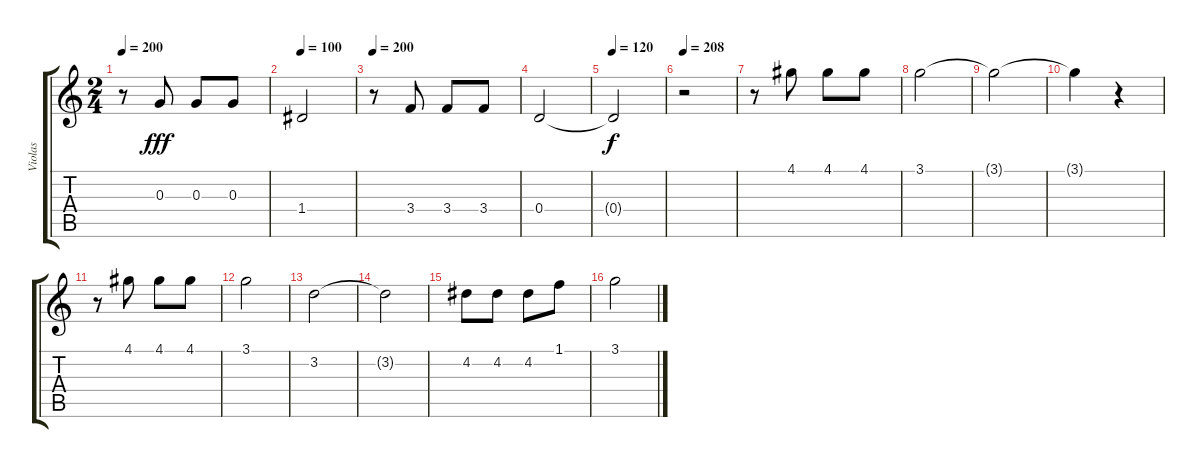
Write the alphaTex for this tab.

\track ("Violas" "Violas") {instrument contrabass}
\staff {score tabs}
\tuning (E4 B3 G3 D3 A2 E2) {hide}
\ts (2 4)
\tempo 200
\clef g2
\ks c
r.8{dy fff instrument contrabass} 0.3.8 0.3.8 0.3.8 |
\tempo 100
1.4.2 |
\tempo 200
r.8 3.4.8 3.4.8 3.4.8 |
0.4.2 |
\tempo 120
0.4{t}.2{dy f} |
\tempo 208
r.2 |
r.8 4.1.8 4.1.8 4.1.8 |
3.1.2 |
3.1{t}.2 |
3.1{t}.4 r.4 |
r.8 4.1.8 4.1.8 4.1.8 |
3.1.2 |
3.2.2 |
3.2{t}.2 |
4.2.8 4.2.8 4.2.8 1.1.8 |
3.1.2
